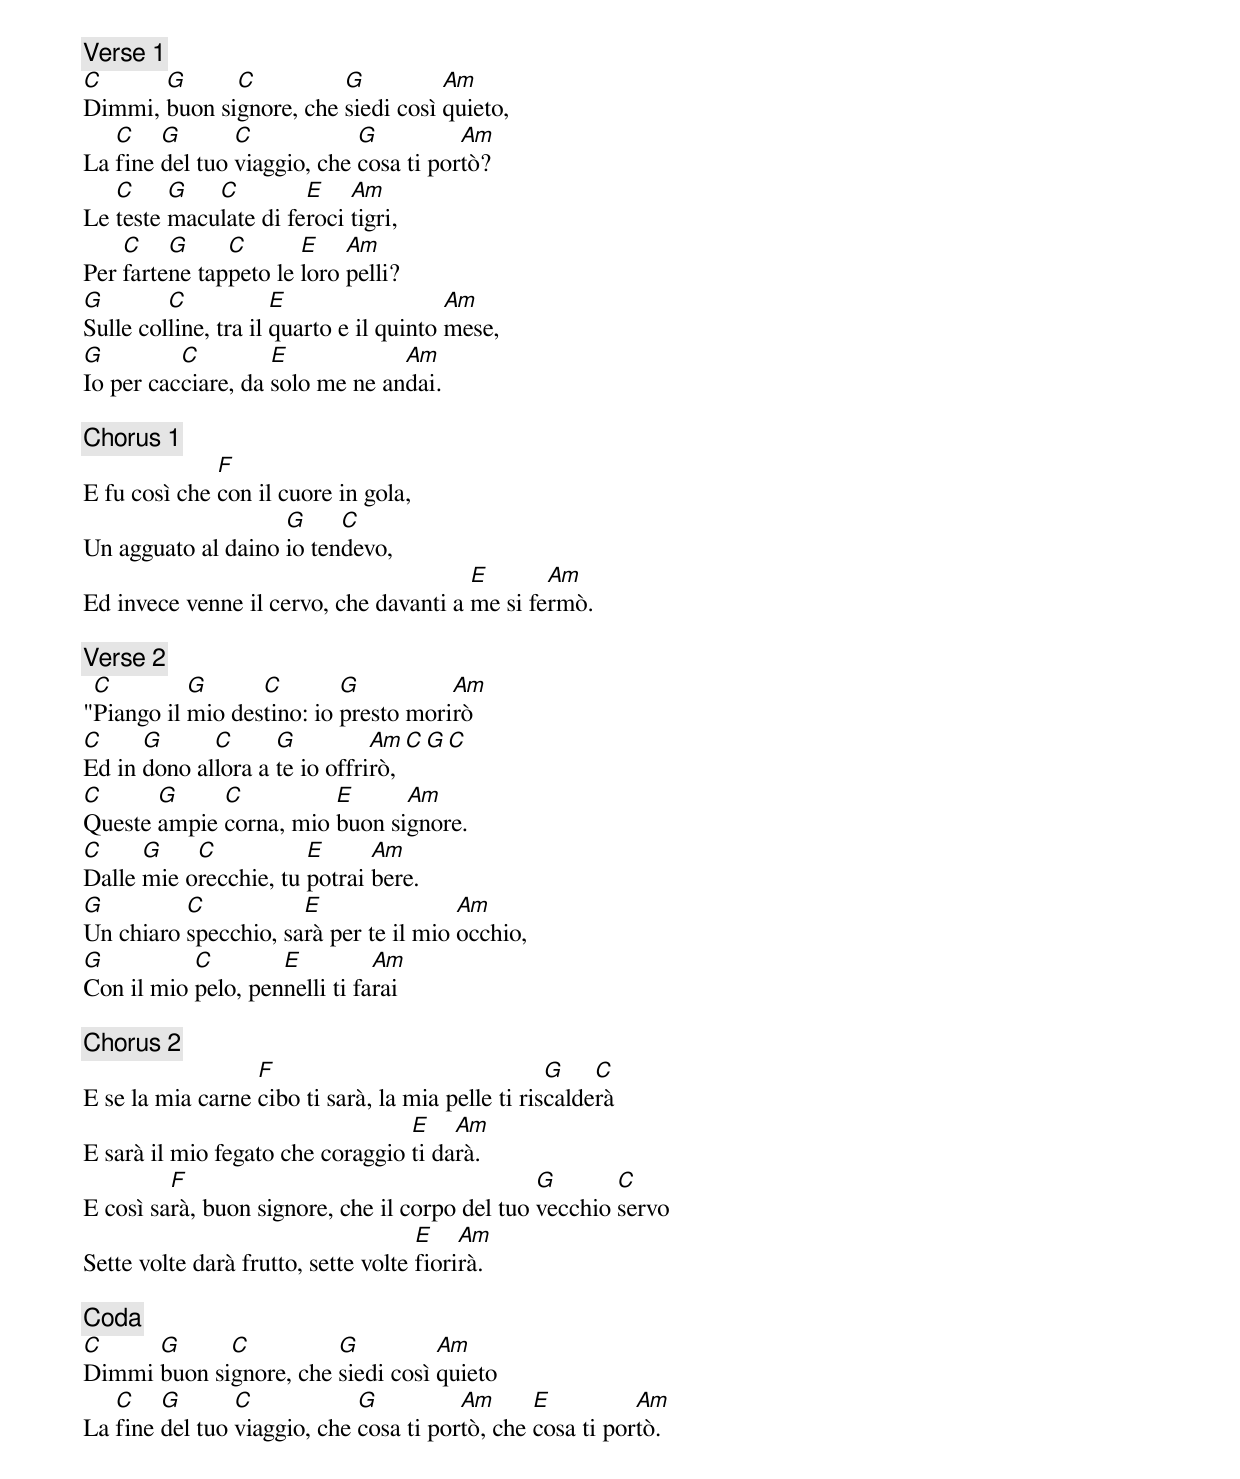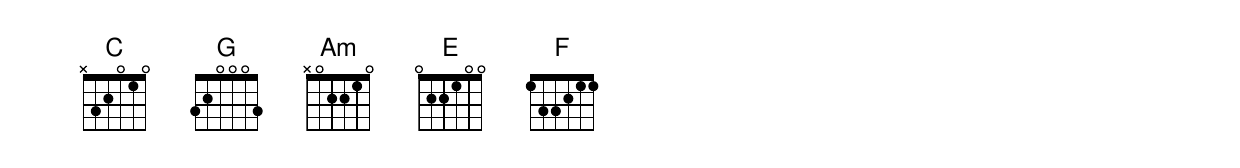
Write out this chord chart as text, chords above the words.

[Verse 1]
C      G      C          G          Am
Dimmi, buon signore, che siedi così quieto,
   C    G       C            G          Am
La fine del tuo viaggio, che cosa ti portò?
   C     G   C         E    Am
Le teste maculate di feroci tigri,
    C    G     C       E    Am
Per fartene tappeto le loro pelli?
G        C            E                  Am
Sulle colline, tra il quarto e il quinto mese,
G         C         E            Am
Io per cacciare, da solo me ne andai.

[Chorus 1]
              F
E fu così che con il cuore in gola,
                    G     C
Un agguato al daino io tendevo,
                                        E       Am
Ed invece venne il cervo, che davanti a me si fermò.

[Verse 2]
 C         G      C        G          Am
"Piango il mio destino: io presto morirò
C     G      C      G          Am  C      G     C
Ed in dono allora a te io offrirò,
C      G     C          E      Am
Queste ampie corna, mio buon signore.
C     G    C           E      Am
Dalle mie orecchie, tu potrai bere.
G         C           E                Am
Un chiaro specchio, sarà per te il mio occhio,
G          C        E          Am
Con il mio pelo, pennelli ti farai

[Chorus 2]
                  F                                G    C
E se la mia carne cibo ti sarà, la mia pelle ti riscalderà
                                  E    Am
E sarà il mio fegato che coraggio ti darà.
         F                                      G       C
E così sarà, buon signore, che il corpo del tuo vecchio servo
                                     E    Am
Sette volte darà frutto, sette volte fiorirà.

[Coda]
C     G      C          G          Am
Dimmi buon signore, che siedi così quieto
   C    G       C            G          Am      E          Am
La fine del tuo viaggio, che cosa ti portò, che cosa ti portò.
